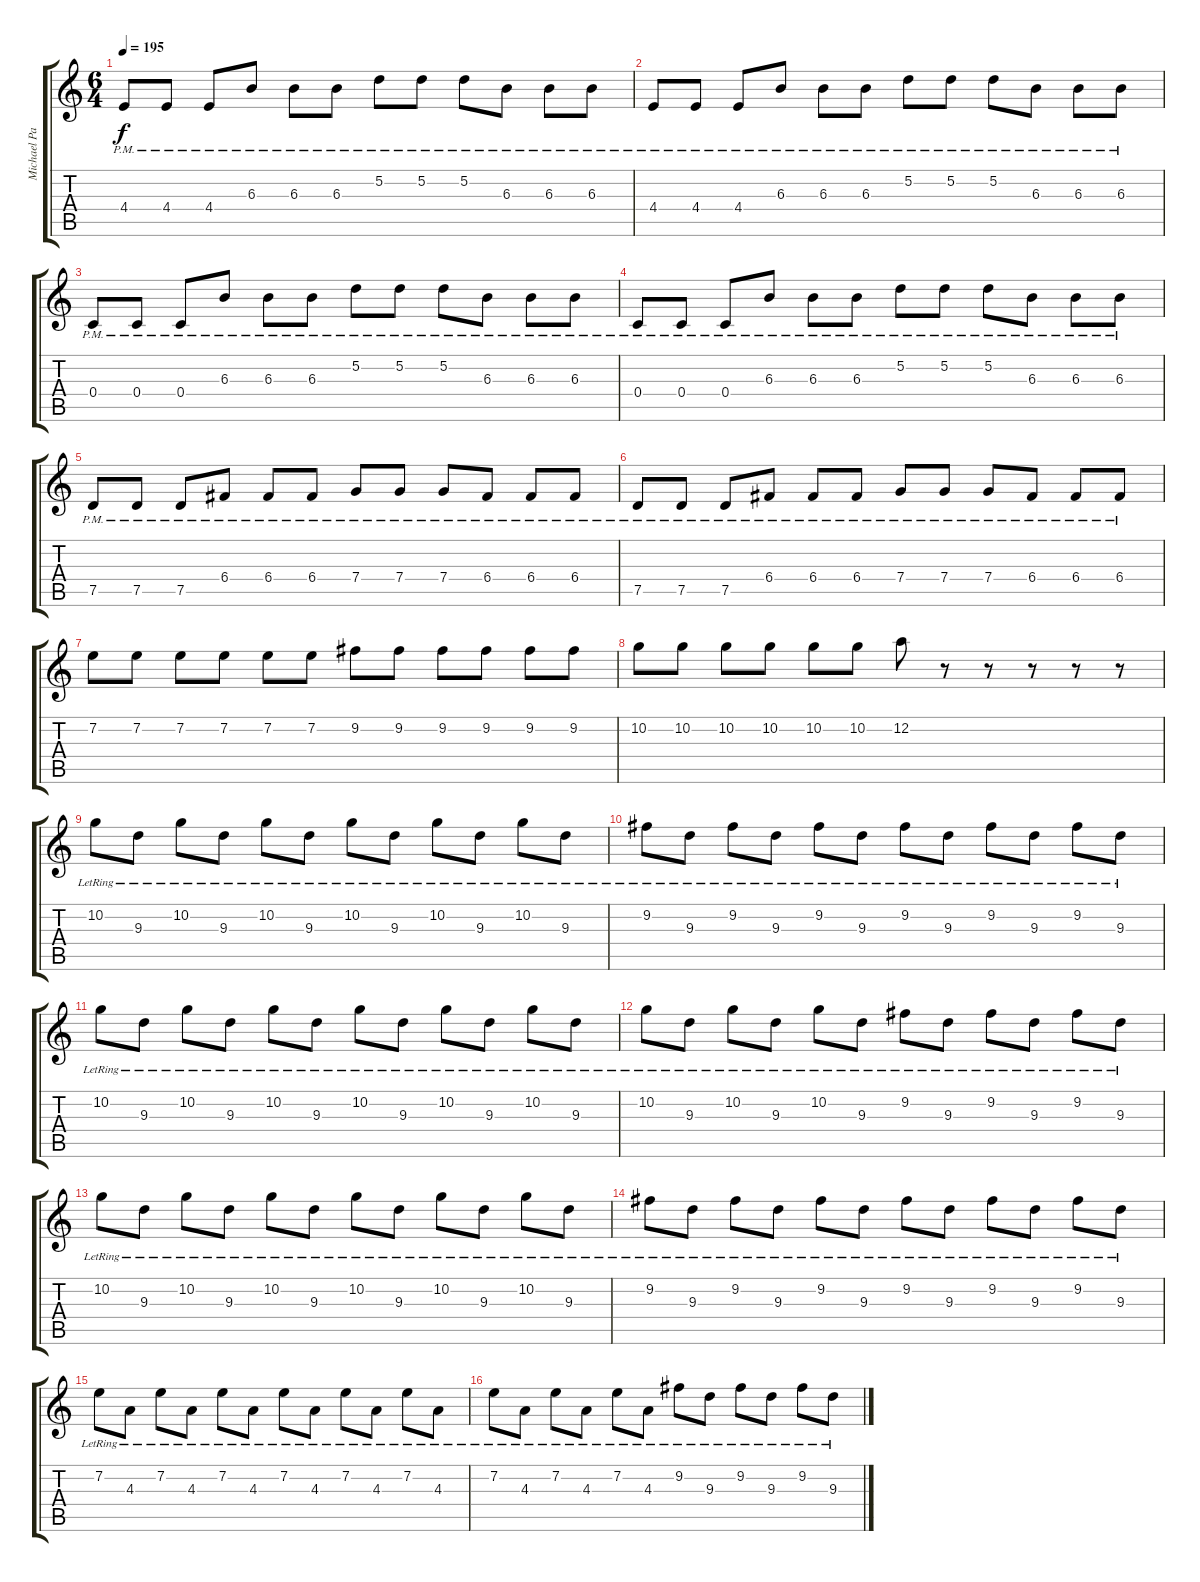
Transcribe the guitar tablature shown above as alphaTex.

\track ("Michael Paget" "Michael Pa") {instrument distortionguitar}
\staff {score tabs}
\tuning (D4 A3 F3 C3 G2 C2) {hide}
\ts (6 4)
\tempo 195
\clef g2
\ks c
4.4{pm}.8{dy f} 4.4{pm}.8 4.4{pm}.8 6.3{pm}.8 6.3{pm}.8 6.3{pm}.8 5.2{pm}.8 5.2{pm}.8 5.2{pm}.8 6.3{pm}.8 6.3{pm}.8 6.3{pm}.8 |
4.4{pm}.8 4.4{pm}.8 4.4{pm}.8 6.3{pm}.8 6.3{pm}.8 6.3{pm}.8 5.2{pm}.8 5.2{pm}.8 5.2{pm}.8 6.3{pm}.8 6.3{pm}.8 6.3{pm}.8 |
0.4{pm}.8 0.4{pm}.8 0.4{pm}.8 6.3{pm}.8 6.3{pm}.8 6.3{pm}.8 5.2{pm}.8 5.2{pm}.8 5.2{pm}.8 6.3{pm}.8 6.3{pm}.8 6.3{pm}.8 |
0.4{pm}.8 0.4{pm}.8 0.4{pm}.8 6.3{pm}.8 6.3{pm}.8 6.3{pm}.8 5.2{pm}.8 5.2{pm}.8 5.2{pm}.8 6.3{pm}.8 6.3{pm}.8 6.3{pm}.8 |
7.5{pm}.8 7.5{pm}.8 7.5{pm}.8 6.4{pm}.8 6.4{pm}.8 6.4{pm}.8 7.4{pm}.8 7.4{pm}.8 7.4{pm}.8 6.4{pm}.8 6.4{pm}.8 6.4{pm}.8 |
7.5{pm}.8 7.5{pm}.8 7.5{pm}.8 6.4{pm}.8 6.4{pm}.8 6.4{pm}.8 7.4{pm}.8 7.4{pm}.8 7.4{pm}.8 6.4{pm}.8 6.4{pm}.8 6.4{pm}.8 |
7.2.8 7.2.8 7.2.8 7.2.8 7.2.8 7.2.8 9.2.8 9.2.8 9.2.8 9.2.8 9.2.8 9.2.8 |
10.2.8 10.2.8 10.2.8 10.2.8 10.2.8 10.2.8 12.2.8 r.8 r.8 r.8 r.8 r.8 |
10.2{lr}.8 9.3{lr}.8 10.2{lr}.8 9.3{lr}.8 10.2{lr}.8 9.3{lr}.8 10.2{lr}.8 9.3{lr}.8 10.2{lr}.8 9.3{lr}.8 10.2{lr}.8 9.3{lr}.8 |
9.2{lr}.8 9.3{lr}.8 9.2{lr}.8 9.3{lr}.8 9.2{lr}.8 9.3{lr}.8 9.2{lr}.8 9.3{lr}.8 9.2{lr}.8 9.3{lr}.8 9.2{lr}.8 9.3{lr}.8 |
10.2{lr}.8 9.3{lr}.8 10.2{lr}.8 9.3{lr}.8 10.2{lr}.8 9.3{lr}.8 10.2{lr}.8 9.3{lr}.8 10.2{lr}.8 9.3{lr}.8 10.2{lr}.8 9.3{lr}.8 |
10.2{lr}.8 9.3{lr}.8 10.2{lr}.8 9.3{lr}.8 10.2{lr}.8 9.3{lr}.8 9.2{lr}.8 9.3{lr}.8 9.2{lr}.8 9.3{lr}.8 9.2{lr}.8 9.3{lr}.8 |
10.2{lr}.8 9.3{lr}.8 10.2{lr}.8 9.3{lr}.8 10.2{lr}.8 9.3{lr}.8 10.2{lr}.8 9.3{lr}.8 10.2{lr}.8 9.3{lr}.8 10.2{lr}.8 9.3{lr}.8 |
9.2{lr}.8 9.3{lr}.8 9.2{lr}.8 9.3{lr}.8 9.2{lr}.8 9.3{lr}.8 9.2{lr}.8 9.3{lr}.8 9.2{lr}.8 9.3{lr}.8 9.2{lr}.8 9.3{lr}.8 |
7.2{lr}.8 4.3{lr}.8 7.2{lr}.8 4.3{lr}.8 7.2{lr}.8 4.3{lr}.8 7.2{lr}.8 4.3{lr}.8 7.2{lr}.8 4.3{lr}.8 7.2{lr}.8 4.3{lr}.8 |
7.2{lr}.8 4.3{lr}.8 7.2{lr}.8 4.3{lr}.8 7.2{lr}.8 4.3{lr}.8 9.2{lr}.8 9.3{lr}.8 9.2{lr}.8 9.3{lr}.8 9.2{lr}.8 9.3{lr}.8
